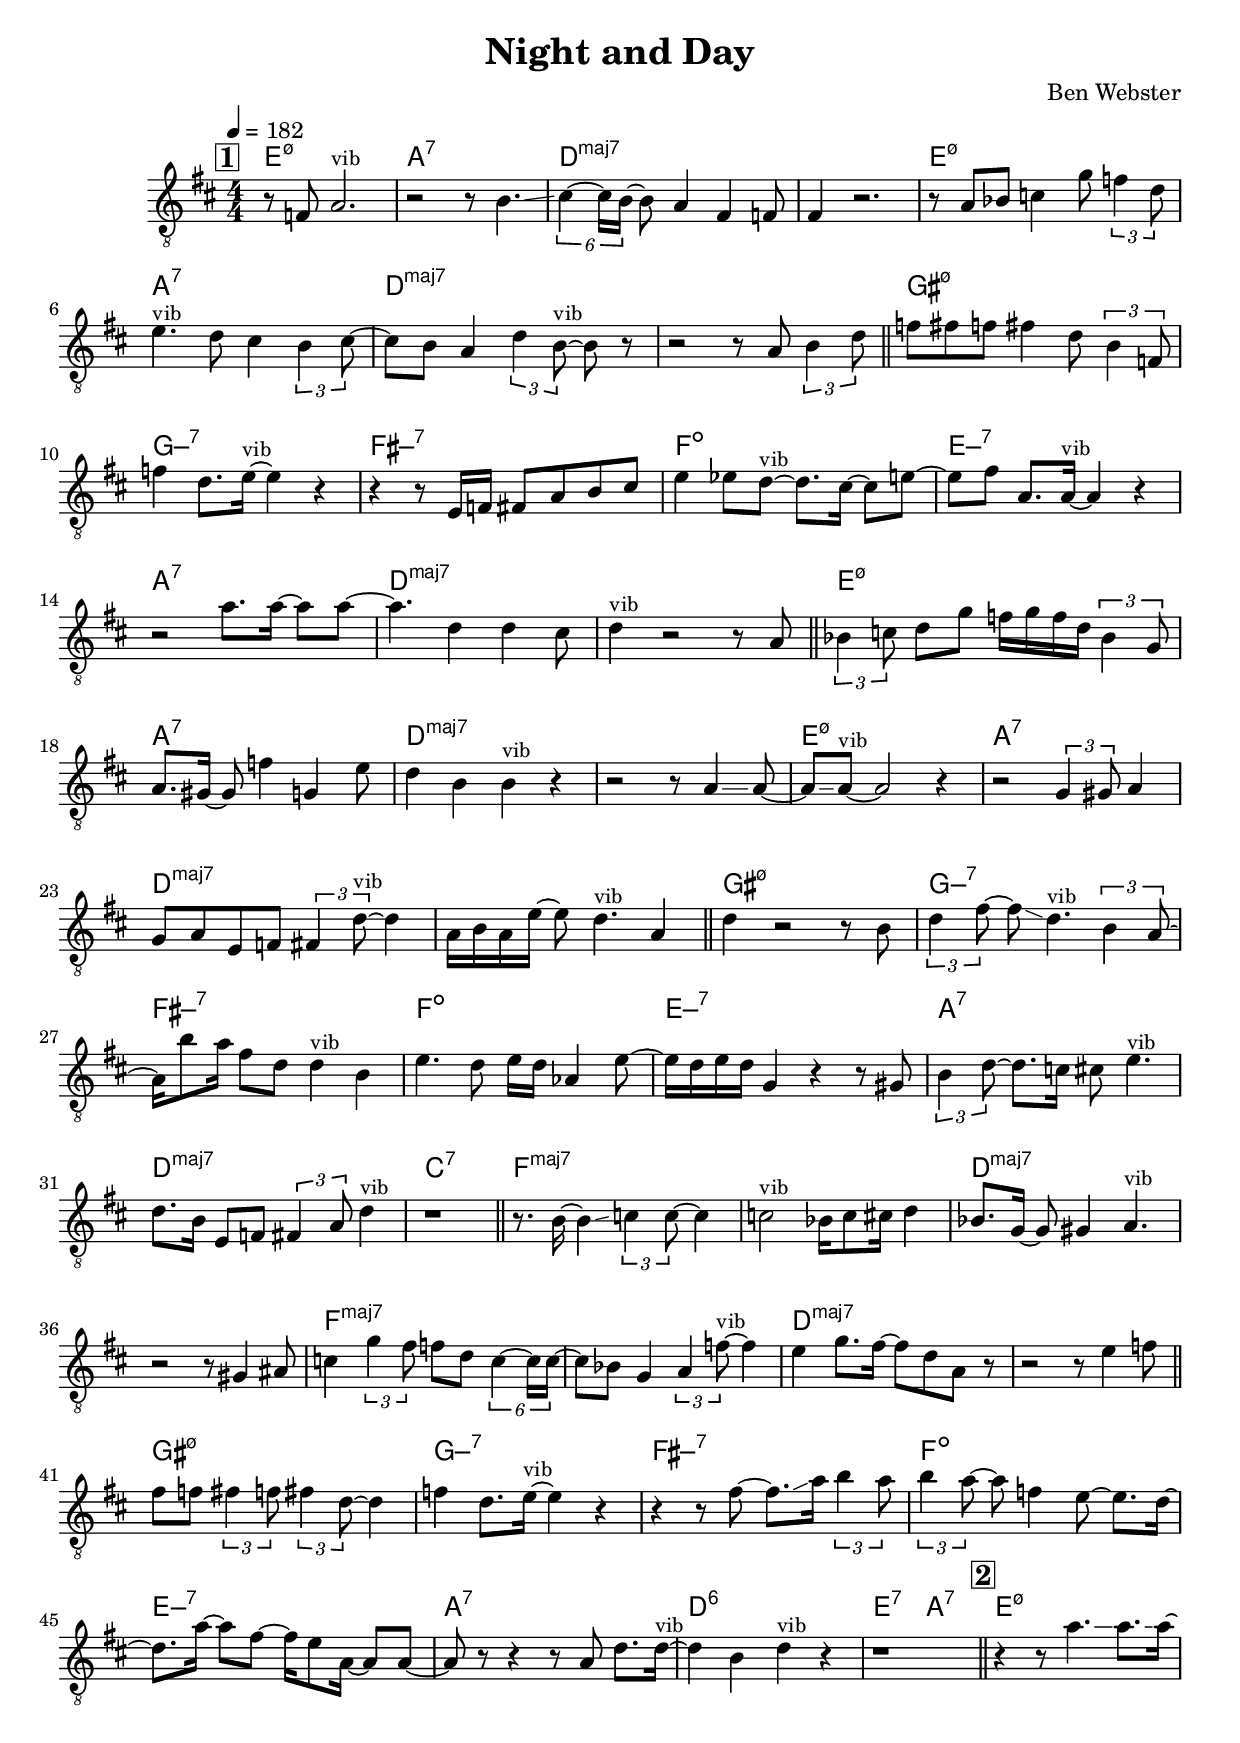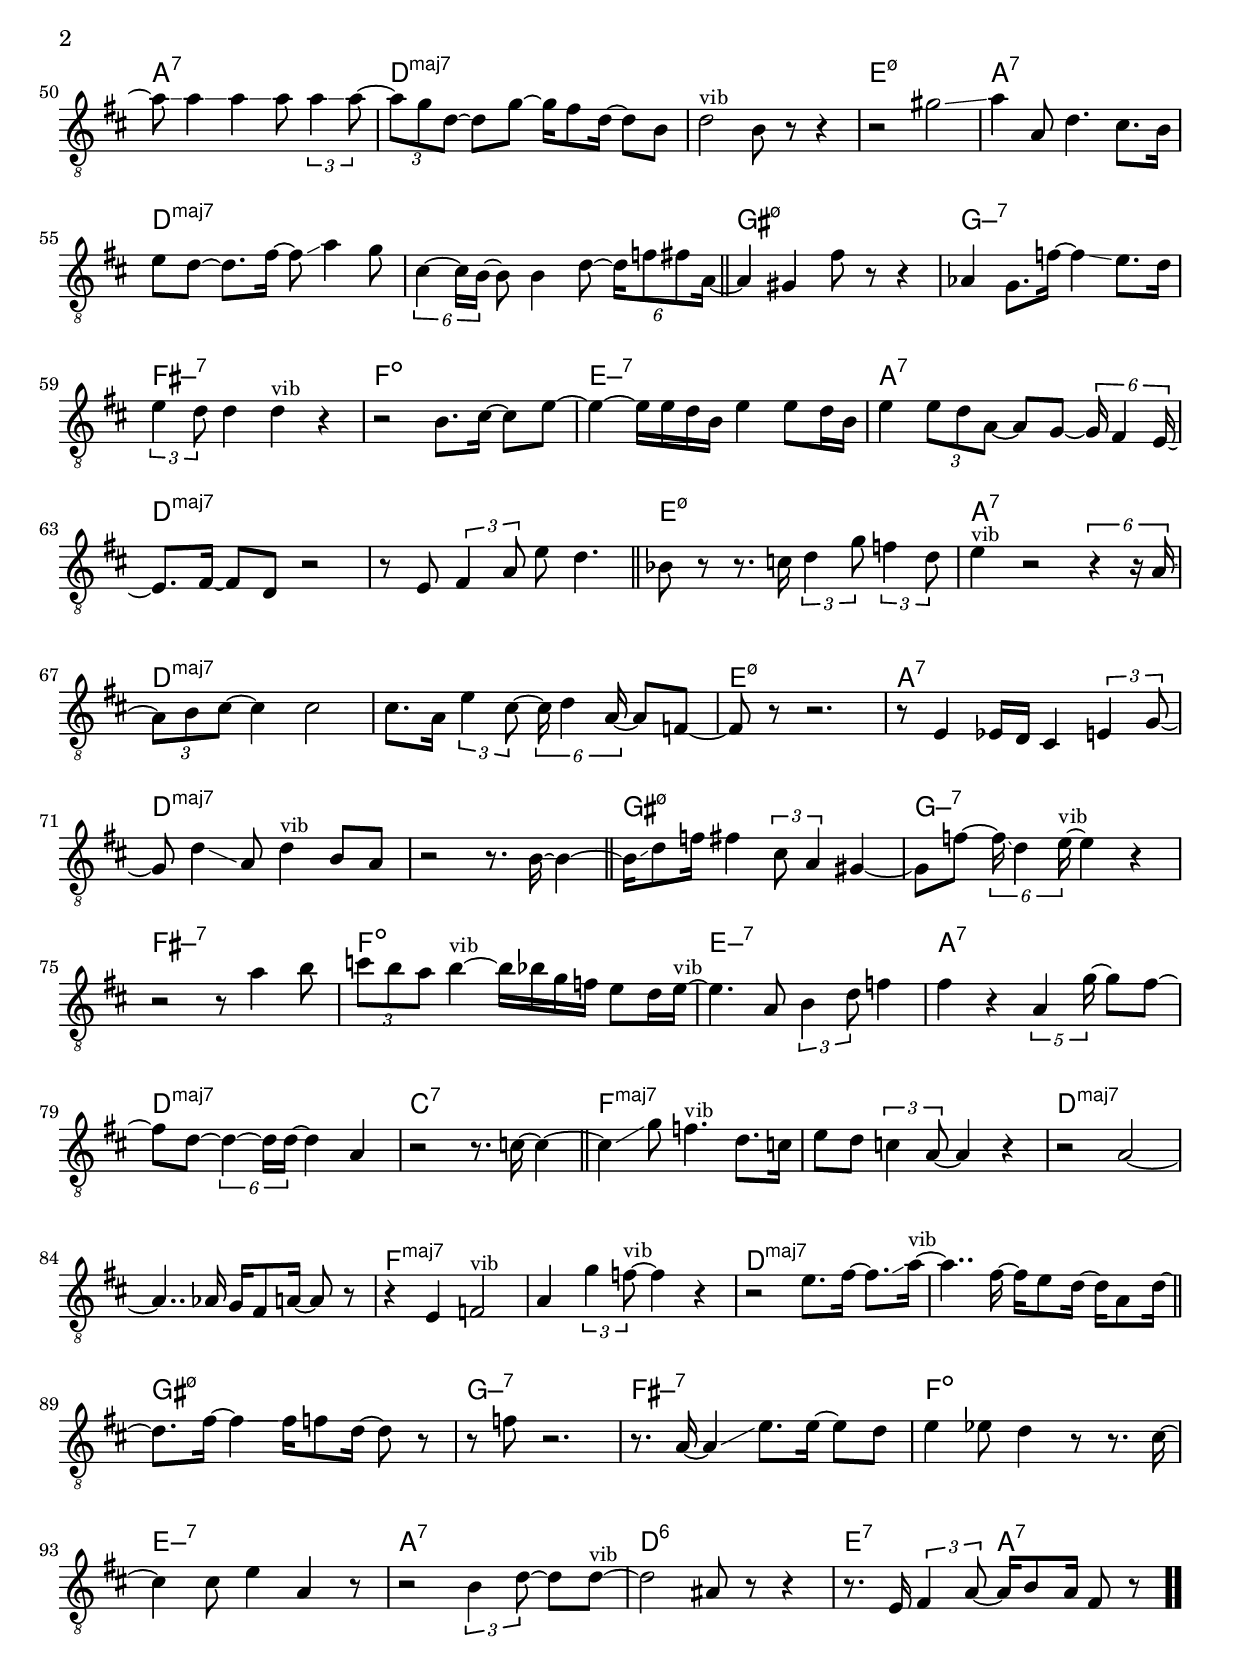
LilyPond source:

\version "2.13.2"

#(ly:set-option 'point-and-click #f)

\header {
  title = "Night and Day"
  composer = "Ben Webster"
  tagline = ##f
}
global =
{
    \override Staff.TimeSignature #'style = #'()
    \time 4/4
    \clef "treble_8"
    \key d \major
    \override Rest #'direction = #'0
    \override MultiMeasureRest #'staff-position = #0
}
\score
{
<<
    \transpose c' c'

    \new ChordNames { \chords {
      \set majorSevenSymbol = \markup { "maj7" }
      \set minorChordModifier = \markup { \char ##x2013 }
      
      | e1:min5-7 | a1:7 | d1:maj | s1 | e1:min5-7 | a1:7 | d1:maj | s1 
      | gis1:min5-7 | g1:min7 | fis1:min7 | f1:dim | e1:min7 | a1:7 | d1:maj | s1 
      | e1:min5-7 | a1:7 | d1:maj | s1 | e1:min5-7 | a1:7 | d1:maj | s1 
      | gis1:min5-7 | g1:min7 | fis1:min7 | f1:dim | e1:min7 | a1:7 | d1:maj | c1:7 
      | f1:maj | s1 | d1:maj | s1 | f1:maj | s1 | d1:maj | s1 
      | gis1:min5-7 | g1:min7 | fis1:min7 | f1:dim | e1:min7 | a1:7 | d1:6 | e2:7 a2:7 
      | e1:min5-7 | a1:7 | d1:maj | s1 | e1:min5-7 | a1:7 | d1:maj | s1 
      | gis1:min5-7 | g1:min7 | fis1:min7 | f1:dim | e1:min7 | a1:7 | d1:maj | s1 
      | e1:min5-7 | a1:7 | d1:maj | s1 | e1:min5-7 | a1:7 | d1:maj | s1 
      | gis1:min5-7 | g1:min7 | fis1:min7 | f1:dim | e1:min7 | a1:7 | d1:maj | c1:7 
      | f1:maj | s1 | d1:maj | s1 | f1:maj | s1 | d1:maj | s1 
      | gis1:min5-7 | g1:min7 | fis1:min7 | f1:dim | e1:min7 | a1:7 | d1:6 | e2:7 a2:7|
      }
      }

    \new Staff
    <<
    \transpose c' c'

    {
      \global
  		%\override Score.MetronomeMark #'transparent = ##t
  		%\override Score.MetronomeMark #'stencil = ##f
  		
  		\override HorizontalBracket #'direction = #UP
  		\override HorizontalBracket #'bracket-flare = #'(0 . 0)
  		
  		\override TextSpanner #'dash-fraction = #1.0
  		\override TextSpanner #'bound-details #'left #'text = \markup{ \concat{\draw-line #'(0 . -1.0) \draw-line #'(1.0 . 0) }}
  		\override TextSpanner #'bound-details #'right #'text = \markup{ \concat{ \draw-line #'(1.0 . 0) \draw-line #'(0 . -1.0) }}
          \set Score.markFormatter = #format-mark-box-numbers


      \tempo 4 = 182
      \set Score.currentBarNumber = #1
     
      \bar "||" \mark \default r8 f8 a2.^\markup{\left-align \small vib} 
      | r2 r8 b4.\glissando  
      | \tuplet 6/4 {cis'4~ cis'16 b16~} b8 a4 fis4 f8 
      | fis4 r2. 
      | r8 a8 bes8 c'4 g'8 \tuplet 3/2 {f'4 d'8} 
      | e'4.^\markup{\left-align \small vib} d'8 cis'4 \tuplet 3/2 {b4 cis'8~} 
      | cis'8 b8 a4 \tuplet 3/2 {d'4 b8~^\markup{\left-align \small vib}} b8 r8 
      | r2 r8 a8 \tuplet 3/2 {b4 d'8} 
      \bar "||" f'8 fis'8 f'8 fis'4 d'8 \tuplet 3/2 {b4 f8} 
      | f'4 d'8. e'16~^\markup{\left-align \small vib} e'4 r4 
      | r4 r8 e16 f16 fis8 a8 b8 cis'8 
      | e'4 es'8 d'8~^\markup{\left-align \small vib} d'8. cis'16~ cis'8 e'8~ 
      | e'8 fis'8 a8. a16~^\markup{\left-align \small vib} a4 r4 
      | r2 a'8. a'16~ a'8 a'8~ 
      | a'4. d'4 d'4 cis'8 
      | d'4^\markup{\left-align \small vib} r2 r8 a8 
      \bar "||" \tuplet 3/2 {bes4 c'8} d'8 g'8 f'16 g'16 f'16 d'16 \tuplet 3/2 {bes4 g8} 
      | a8. gis16~ gis8 f'4 g4 e'8 
      | d'4 b4 b4^\markup{\left-align \small vib} r4 
      | r2 r8 a4\glissando  a8~ 
      | a8\glissando  a8~^\markup{\left-align \small vib} a2 r4 
      | r2 \tuplet 3/2 {g4 gis8} a4 
      | g8 a8 e8 f8 \tuplet 3/2 {fis4 d'8~^\markup{\left-align \small vib}} d'4 
      | a16 b16 a16 e'16~ e'8 d'4.^\markup{\left-align \small vib} a4 
      \bar "||" d'4 r2 r8 b8 
      | \tuplet 3/2 {d'4 fis'8~} fis'8\glissando  d'4.^\markup{\left-align \small vib} \tuplet 3/2 {b4 a8~} 
      | a16 b'8 a'16 fis'8 d'8 d'4^\markup{\left-align \small vib} b4 
      | e'4. d'8 e'16 d'16 aes4 e'8~ 
      | e'16 d'16 e'16 d'16 g4 r4 r8 gis8 
      | \tuplet 3/2 {b4 d'8~} d'8. c'16 cis'8 e'4.^\markup{\left-align \small vib} 
      | d'8. b16 e8 f8 \tuplet 3/2 {fis4 a8} d'4^\markup{\left-align \small vib} 
      | r1 
      \bar "||" r8. b16~ b4\glissando  \tuplet 3/2 {c'4 c'8~} c'4 
      | c'2^\markup{\left-align \small vib} bes16 c'8 cis'16 d'4 
      | bes8. g16~ g8 gis4 a4.^\markup{\left-align \small vib} 
      | r2 r8 gis4 ais8 
      | c'4 \tuplet 3/2 {g'4 fis'8} f'8 d'8 \tuplet 6/4 {c'4~ c'16 c'16~} 
      | c'8 bes8 g4 \tuplet 3/2 {a4 f'8~^\markup{\left-align \small vib}} f'4 
      | e'4 g'8. fis'16~ fis'8 d'8 a8 r8 
      | r2 r8 e'4 f'8 
      \bar "||" fis'8 f'8 \tuplet 3/2 {fis'4 f'8} \tuplet 3/2 {fis'4 d'8~} d'4 
      | f'4 d'8. e'16~^\markup{\left-align \small vib} e'4 r4 
      | r4 r8 fis'8~ fis'8.\glissando  a'16 \tuplet 3/2 {b'4 a'8} 
      | \tuplet 3/2 {b'4 a'8~} a'8 f'4 e'8~ e'8. d'16~ 
      | d'8. a'16~ a'8 fis'8~ fis'16 e'8 a16~ a8 a8~ 
      | a8 r8 r4 r8 a8 d'8. d'16~^\markup{\left-align \small vib} 
      | d'4 b4 d'4^\markup{\left-align \small vib} r4 
      | r1 
      \bar "||" \mark \default r4 r8 a'4.\glissando  a'8.\glissando  a'16~ 
      | a'8\glissando  a'4\glissando  a'4\glissando  a'8 \tuplet 3/2 {a'4\glissando  a'8~} 
      | \tuplet 3/2 {a'8 g'8 d'8~} d'8 g'8~ g'16 fis'8 d'16~ d'8 b8 
      | d'2^\markup{\left-align \small vib} b8 r8 r4 
      | r2 gis'2\glissando  
      | a'4 a8 d'4. cis'8. b16 
      | e'8 d'8~ d'8. fis'16~ fis'8\glissando  a'4 g'8 
      | \tuplet 6/4 {cis'4~ cis'16 b16~} b8 b4 d'8~ \tuplet 6/4 {d'16 f'8 fis'8 a16~} 
      \bar "||" a4 gis4 fis'8 r8 r4 
      | aes4 g8. f'16~ f'4\glissando  e'8. d'16 
      | \tuplet 3/2 {e'4 d'8} d'4 d'4^\markup{\left-align \small vib} r4 
      | r2 b8. cis'16~ cis'8 e'8~ 
      | e'4~ e'16 e'16 d'16 b16 e'4 e'8 d'16 b16 
      | e'4 \tuplet 3/2 {e'8 d'8 a8~} a8 g8~ \tuplet 6/4 {g16 fis4 e16~} 
      | e8. fis16~ fis8 d8 r2 
      | r8 e8 \tuplet 3/2 {fis4 a8} e'8 d'4. 
      \bar "||" bes8 r8 r8. c'16 \tuplet 3/2 {d'4 g'8} \tuplet 3/2 {f'4 d'8} 
      | e'4^\markup{\left-align \small vib} r2 \tuplet 6/4 {r4 r16 a16~} 
      | \tuplet 3/2 {a8 b8 cis'8~} cis'4 cis'2 
      | cis'8. a16 \tuplet 3/2 {e'4 cis'8~} \tuplet 6/4 {cis'16 d'4 a16~} a8 f8~ 
      | f8 r8 r2. 
      | r8 e4 es16 d16 cis4 \tuplet 3/2 {e4 g8~} 
      | g8 d'4\glissando  a8 d'4^\markup{\left-align \small vib} b8 a8 
      | r2 r8. b16~ b4~ 
      \bar "||" b16\glissando  d'8 f'16 fis'4 \tuplet 3/2 {cis'8 a4} gis4~ 
      | gis8 f'8~ \tuplet 6/4 {f'16\glissando  d'4 e'16~^\markup{\left-align \small vib}} e'4 r4 
      | r2 r8 a'4 b'8 
      | \tuplet 3/2 {c''8 b'8 a'8} b'4~^\markup{\left-align \small vib} b'16 bes'16 g'16 f'16 e'8 d'16 e'16~^\markup{\left-align \small vib} 
      | e'4. a8 \tuplet 3/2 {b4 d'8} f'4 
      | fis'4 r4 \tuplet 5/4 {a4 g'16~} g'8 fis'8~ 
      | fis'8 d'8~ \tuplet 6/4 {d'4~ d'16 d'16~} d'4 a4 
      | r2 r8. c'16~ c'4~ 
      \bar "||" c'4\glissando  g'8 f'4.^\markup{\left-align \small vib} d'8. c'16 
      | e'8 d'8 \tuplet 3/2 {c'4 a8~} a4 r4 
      | r2 a2~ 
      | a4.. aes16 g16 fis8 a16~ a8 r8 
      | r4 e4 f2^\markup{\left-align \small vib} 
      | a4 \tuplet 3/2 {g'4 f'8~^\markup{\left-align \small vib}} f'4 r4 
      | r2 e'8. fis'16~ fis'8.\glissando  a'16~^\markup{\left-align \small vib} 
      | a'4.. fis'16~ fis'16 e'8 d'16~ d'16 a8 d'16~ 
      \bar "||" d'8. fis'16~ fis'4\glissando  fis'16 f'8 d'16~ d'8 r8 
      | r8 f'8 r2. 
      | r8. a16~ a4\glissando  e'8. e'16~ e'8 d'8 
      | e'4 es'8 d'4 r8 r8. cis'16~ 
      | cis'4 cis'8 e'4 a4 r8 
      | r2 \tuplet 3/2 {b4 d'8~} d'8 d'8~^\markup{\left-align \small vib} 
      | d'2 ais8 r8 r4 
      | r8. e16 \tuplet 3/2 {fis4 a8~} a16 b8 a16 fis8 r8\bar  ".."
    }
    >>
>>    
}
